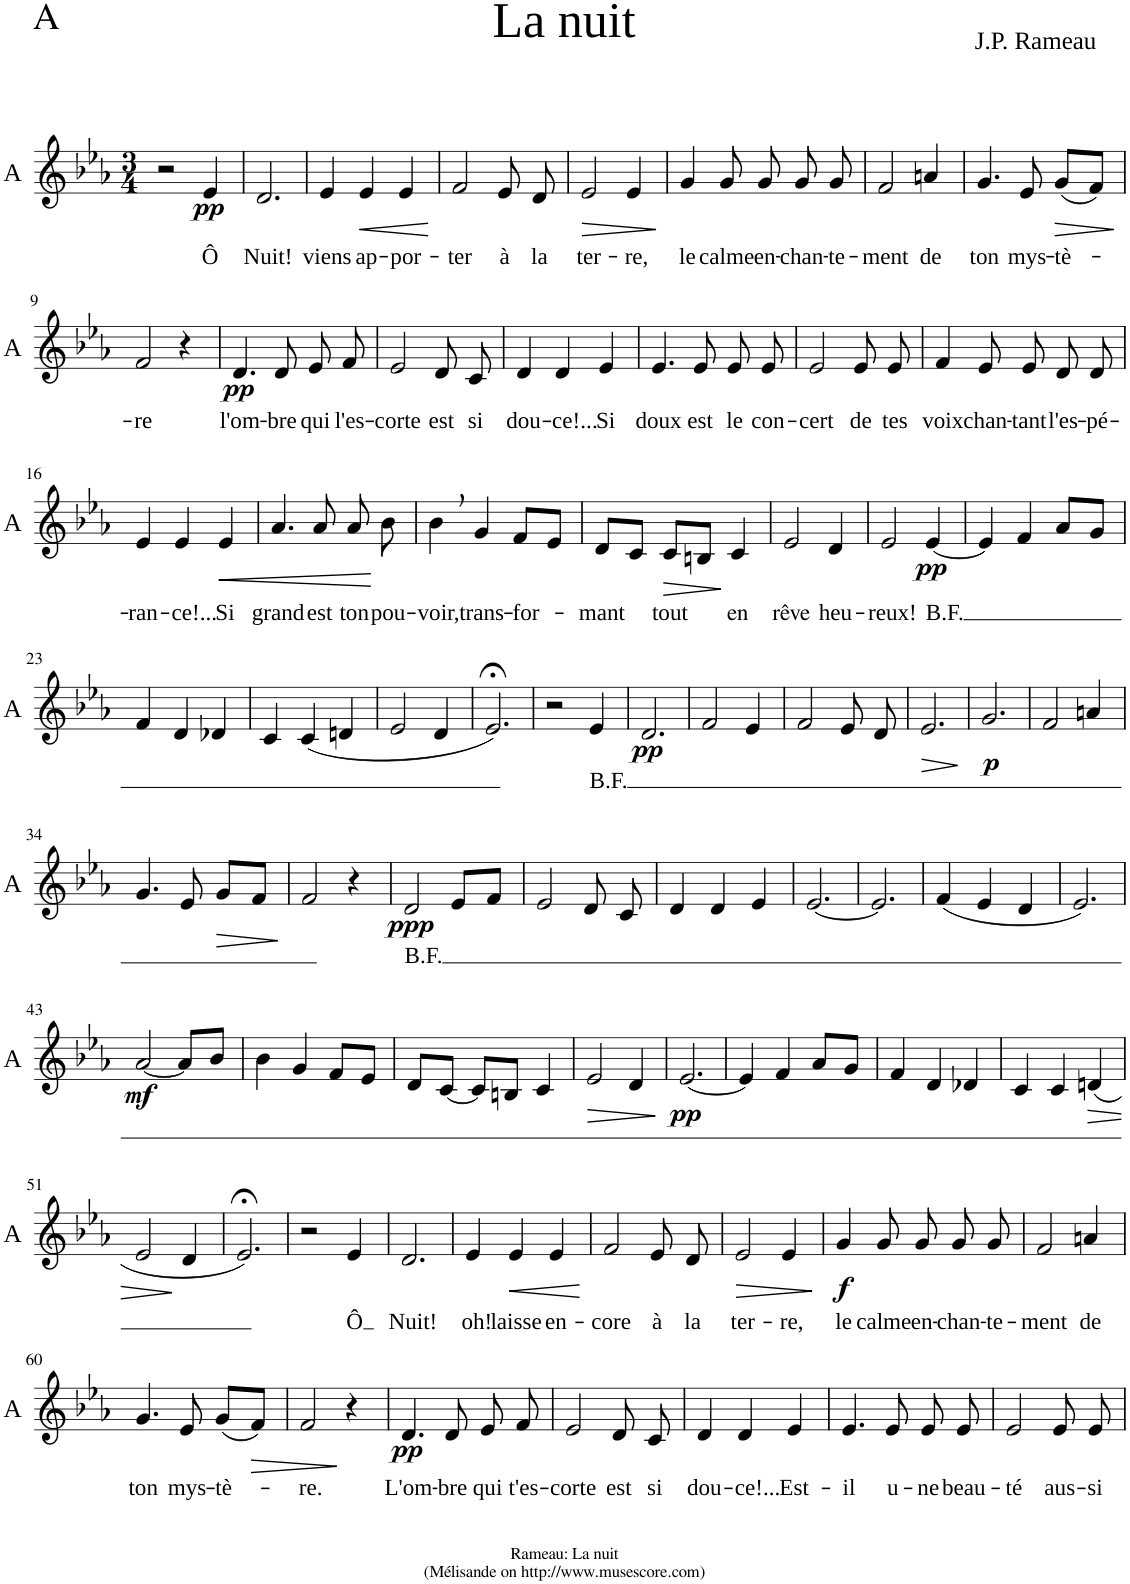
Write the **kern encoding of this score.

**kern	**text	**dynam
*part1	*part1	*part1
*staff1	*staff1	*staff1
*I"A	*	*
*I'A	*	*
*clefG2	*	*
*k[b-e-a-]	*	*
*M3/4	*	*
=1	=1	=1
2r	.	.
!	!LO:LY:b	!LO:DY:b
4e-/	Ô	pp
=2	=2	=2
!	!LO:LY:b	!
2.d/	Nuit!	.
=3	=3	=3
!	!LO:LY:b	!
4e-/	viens	.
!	!LO:LY:b	!LO:HP:b
4e-/	ap-	<
!	!LO:LY:b	!
4e-/	-por-	.
.	.	[
=4	=4	=4
!	!LO:LY:b	!
2f/	-ter	.
!	!LO:LY:b	!
8e-/	à	.
!	!LO:LY:b	!
8d/	la	.
=5	=5	=5
!	!LO:LY:b	!LO:HP:b
2e-/	ter-	>
!	!LO:LY:b	!
4e-/	-re,	.
.	.	]
=6	=6	=6
!	!LO:LY:b	!
4g/	le	.
!	!LO:LY:b	!
8g/	calme	.
!	!LO:LY:b	!
8g/	en-	.
!	!LO:LY:b	!
8g/	-chan-	.
!	!LO:LY:b	!
8g/	-te-	.
=7	=7	=7
!	!LO:LY:b	!
2f/	-ment	.
!	!LO:LY:b	!
4an/	de	.
=8	=8	=8
!	!LO:LY:b	!
4.g/	ton	.
!	!LO:LY:b	!
8e-/	mys-	.
!	!LO:LY:b	!LO:HP:b
(8g/L	-tè-	>
8f/J)	.	.
.	.	]
!!LO:LB:g=z
=9	=9	=9
!	!LO:LY:b	!
2f/	-re	.
4r	.	.
=10	=10	=10
!	!LO:LY:b	!LO:DY:b
4.d/	l'om-	pp
!	!LO:LY:b	!
8d/	-bre	.
!	!LO:LY:b	!
8e-/	qui	.
!	!LO:LY:b	!
8f/	l'es-	.
=11	=11	=11
!	!LO:LY:b	!
2e-/	-corte	.
!	!LO:LY:b	!
8d/	est	.
!	!LO:LY:b	!
8c/	si	.
=12	=12	=12
!	!LO:LY:b	!
4d/	dou-	.
!	!LO:LY:b	!
4d/	-ce!...	.
!	!LO:LY:b	!
4e-/	Si	.
=13	=13	=13
!	!LO:LY:b	!
4.e-/	doux	.
!	!LO:LY:b	!
8e-/	est	.
!	!LO:LY:b	!
8e-/	le	.
!	!LO:LY:b	!
8e-/	con-	.
=14	=14	=14
!	!LO:LY:b	!
2e-/	-cert	.
!	!LO:LY:b	!
8e-/	de	.
!	!LO:LY:b	!
8e-/	tes	.
=15	=15	=15
!	!LO:LY:b	!
4f/	voix	.
!	!LO:LY:b	!
8e-/	chan-	.
!	!LO:LY:b	!
8e-/	-tant	.
!	!LO:LY:b	!
8d/	l'es-	.
!	!LO:LY:b	!
8d/	-pé-	.
!!LO:LB:g=z
=16	=16	=16
!	!LO:LY:b	!
4e-/	-ran-	.
!	!LO:LY:b	!
4e-/	-ce!...	.
!	!LO:LY:b	!LO:HP:b
4e-/	Si	<
=17	=17	=17
!	!LO:LY:b	!
4.a-/	grand	.
!	!LO:LY:b	!
8a-/	est	.
!	!LO:LY:b	!
8a-/	ton	.
!	!LO:LY:b	!
8b-\	pou-	[
=18	=18	=18
!	!LO:LY:b	!
4b-,\	-voir,	.
!	!LO:LY:b	!
4g/	trans-	.
!	!LO:LY:b	!
8f/L	-for-	.
8e-/J	.	.
=19	=19	=19
!	!LO:LY:b	!
8d/L	-mant	.
8c/J	.	.
!	!LO:LY:b	!LO:HP:b
8c/L	tout	>
8Bn/J	.	.
!	!LO:LY:b	!
4c/	en	]
=20	=20	=20
!	!LO:LY:b	!
2e-/	rêve	.
!	!LO:LY:b	!
4d/	heu-	.
=21	=21	=21
!	!LO:LY:b	!
2e-/	-reux!	.
!	!LO:LY:b	!LO:DY:b
[4e-/	B.F.	pp
=22	=22	=22
4e-/]	.	.
4f/	.	.
8a-/L	.	.
8g/J	.	.
!!LO:LB:g=z
=23	=23	=23
4f/	.	.
4d/	.	.
4d-X/	.	.
=24	=24	=24
4c/	.	.
(4c/	.	.
4dn/	.	.
=25	=25	=25
2e-/	.	.
4d/	.	.
=26	=26	=26
2.e-;</)	.	.
=27	=27	=27
2r	.	.
!	!LO:LY:b	!
4e-/	B.F.	.
=28	=28	=28
!	!	!LO:DY:b
2.d/	.	pp
=29	=29	=29
2f/	.	.
4e-/	.	.
=30	=30	=30
2f/	.	.
8e-/	.	.
8d/	.	.
=31	=31	=31
!	!	!LO:HP:b
2.e-/	.	>
.	.	]
=32	=32	=32
!	!	!LO:DY:b
2.g/	.	p
=33	=33	=33
2f/	.	.
4an/	.	.
!!LO:LB:g=z
=34	=34	=34
4.g/	.	.
8e-/	.	.
!	!	!LO:HP:b
8g/L	.	>
8f/J	.	.
.	.	]
=35	=35	=35
2f/	.	.
4r	.	.
=36	=36	=36
!	!LO:LY:b	!LO:DY:b
2d/	B.F.	ppp
8e-/L	.	.
8f/J	.	.
=37	=37	=37
2e-/	.	.
8d/	.	.
8c/	.	.
=38	=38	=38
4d/	.	.
4d/	.	.
4e-/	.	.
=39	=39	=39
[2.e-/	.	.
=40	=40	=40
2.e-/]	.	.
=41	=41	=41
(4f/	.	.
4e-/	.	.
4d/	.	.
=42	=42	=42
2.e-/)	.	.
!!LO:LB:g=z
=43	=43	=43
!	!	!LO:DY:b
[2a-/	.	mf
8a-/L]	.	.
8b-/J	.	.
=44	=44	=44
4b-\	.	.
4g/	.	.
8f/L	.	.
8e-/J	.	.
=45	=45	=45
8d/L	.	.
[8c/J	.	.
8c/L]	.	.
8Bn/J	.	.
4c/	.	.
=46	=46	=46
!	!	!LO:HP:b
2e-/	.	>
4d/	.	.
.	.	]
=47	=47	=47
!	!	!LO:DY:b
[2.e-/	.	pp
=48	=48	=48
4e-/]	.	.
4f/	.	.
8a-/L	.	.
8g/J	.	.
=49	=49	=49
4f/	.	.
4d/	.	.
4d-X/	.	.
=50	=50	=50
4c/	.	.
4c/	.	.
!	!	!LO:HP:b
(4dn/	.	>
!!LO:LB:g=z
=51	=51	=51
2e-/	.	.
4d/	.	]
=52	=52	=52
2.e-;</)	.	.
=53	=53	=53
2r	.	.
!	!LO:LY:b	!
4e-/	Ô	.
=54	=54	=54
!	!LO:LY:b	!
2.d/	Nuit!	.
=55	=55	=55
!	!LO:LY:b	!
4e-/	oh!	.
!	!LO:LY:b	!LO:HP:b
4e-/	laisse	<
!	!LO:LY:b	!
4e-/	en-	.
.	.	[
=56	=56	=56
!	!LO:LY:b	!
2f/	-core	.
!	!LO:LY:b	!
8e-/	à	.
!	!LO:LY:b	!
8d/	la	.
=57	=57	=57
!	!LO:LY:b	!LO:HP:b
2e-/	ter-	>
!	!LO:LY:b	!
4e-/	-re,	.
.	.	]
=58	=58	=58
!	!LO:LY:b	!LO:DY:b
4g/	le	f
!	!LO:LY:b	!
8g/	calme	.
!	!LO:LY:b	!
8g/	en-	.
!	!LO:LY:b	!
8g/	-chan-	.
!	!LO:LY:b	!
8g/	-te-	.
=59	=59	=59
!	!LO:LY:b	!
2f/	-ment	.
!	!LO:LY:b	!
4an/	de	.
!!LO:LB:g=z
=60	=60	=60
!	!LO:LY:b	!
4.g/	ton	.
!	!LO:LY:b	!
8e-/	mys-	.
!	!LO:LY:b	!
(8g/L	-tè-	.
!	!	!LO:HP:b
8f/J)	.	>
=61	=61	=61
!	!LO:LY:b	!
2f/	-re.	.
4r	.	]
=62	=62	=62
!	!LO:LY:b	!LO:DY:b
4.d/	L'om-	pp
!	!LO:LY:b	!
8d/	-bre	.
!	!LO:LY:b	!
8e-/	qui	.
!	!LO:LY:b	!
8f/	t'es-	.
=63	=63	=63
!	!LO:LY:b	!
2e-/	-corte	.
!	!LO:LY:b	!
8d/	est	.
!	!LO:LY:b	!
8c/	si	.
=64	=64	=64
!	!LO:LY:b	!
4d/	dou-	.
!	!LO:LY:b	!
4d/	-ce!...	.
!	!LO:LY:b	!
4e-/	Est-	.
=65	=65	=65
!	!LO:LY:b	!
4.e-/	-il	.
!	!LO:LY:b	!
8e-/	u-	.
!	!LO:LY:b	!
8e-/	-ne	.
!	!LO:LY:b	!
8e-/	beau-	.
=66	=66	=66
!	!LO:LY:b	!
2e-/	-té	.
!	!LO:LY:b	!
8e-/	aus-	.
!	!LO:LY:b	!
8e-/	-si	.
=	=	=
*-	*-	*-
